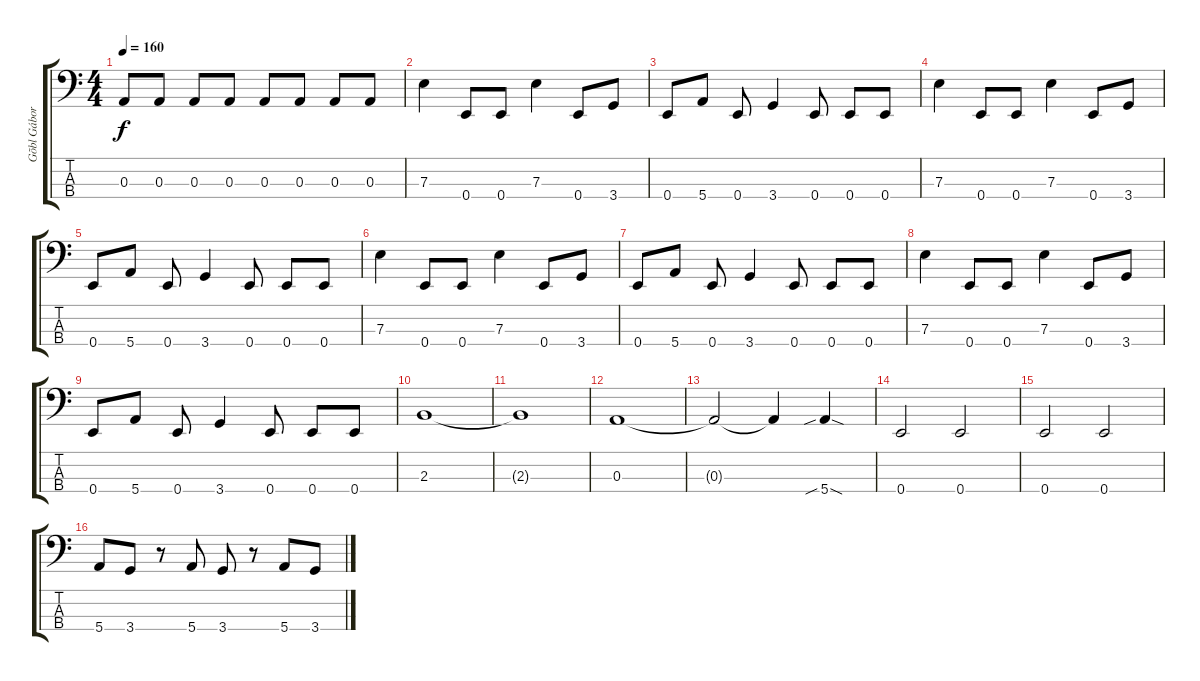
\track ("Gõbl Gábor" "Gõbl Gábor") {instrument electricbassfinger}
\staff {score tabs}
\tuning (G2 D2 A1 E1) {hide}
\ts (4 4)
\tempo 160
\clef f4
\ks c
0.3.8{dy f} 0.3.8 0.3.8 0.3.8 0.3.8 0.3.8 0.3.8 0.3.8 |
7.3.4 0.4.8 0.4.8 7.3.4 0.4.8 3.4.8 |
0.4.8 5.4.8 0.4.8 3.4.4 0.4.8 0.4.8 0.4.8 |
7.3.4 0.4.8 0.4.8 7.3.4 0.4.8 3.4.8 |
0.4.8 5.4.8 0.4.8 3.4.4 0.4.8 0.4.8 0.4.8 |
7.3.4 0.4.8 0.4.8 7.3.4 0.4.8 3.4.8 |
0.4.8 5.4.8 0.4.8 3.4.4 0.4.8 0.4.8 0.4.8 |
7.3.4 0.4.8 0.4.8 7.3.4 0.4.8 3.4.8 |
0.4.8 5.4.8 0.4.8 3.4.4 0.4.8 0.4.8 0.4.8 |
2.3.1 |
2.3{t}.1 |
0.3.1 |
0.3{t}.2 0.3{t}.4 5.4{sib sod}.4 |
0.4.2 0.4.2 |
0.4.2 0.4.2 |
5.4.8 3.4.8 r.8 5.4.8 3.4.8 r.8 5.4.8 3.4.8
